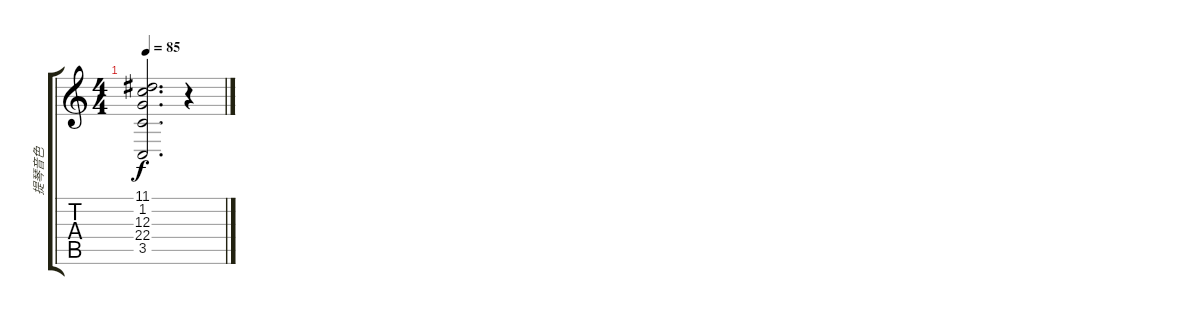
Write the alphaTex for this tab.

\track ("提琴音色" "提琴音色") {instrument violin}
\staff {score tabs}
\tuning (E4 B3 G3 D3 A2 E2) {hide}
\ts (4 4)
\tempo 85
\clef g2
\ks c
(11.1{t} 1.2{t} 12.3{t} 22.4{t} 3.5{t}).2{d dy f} r.4
